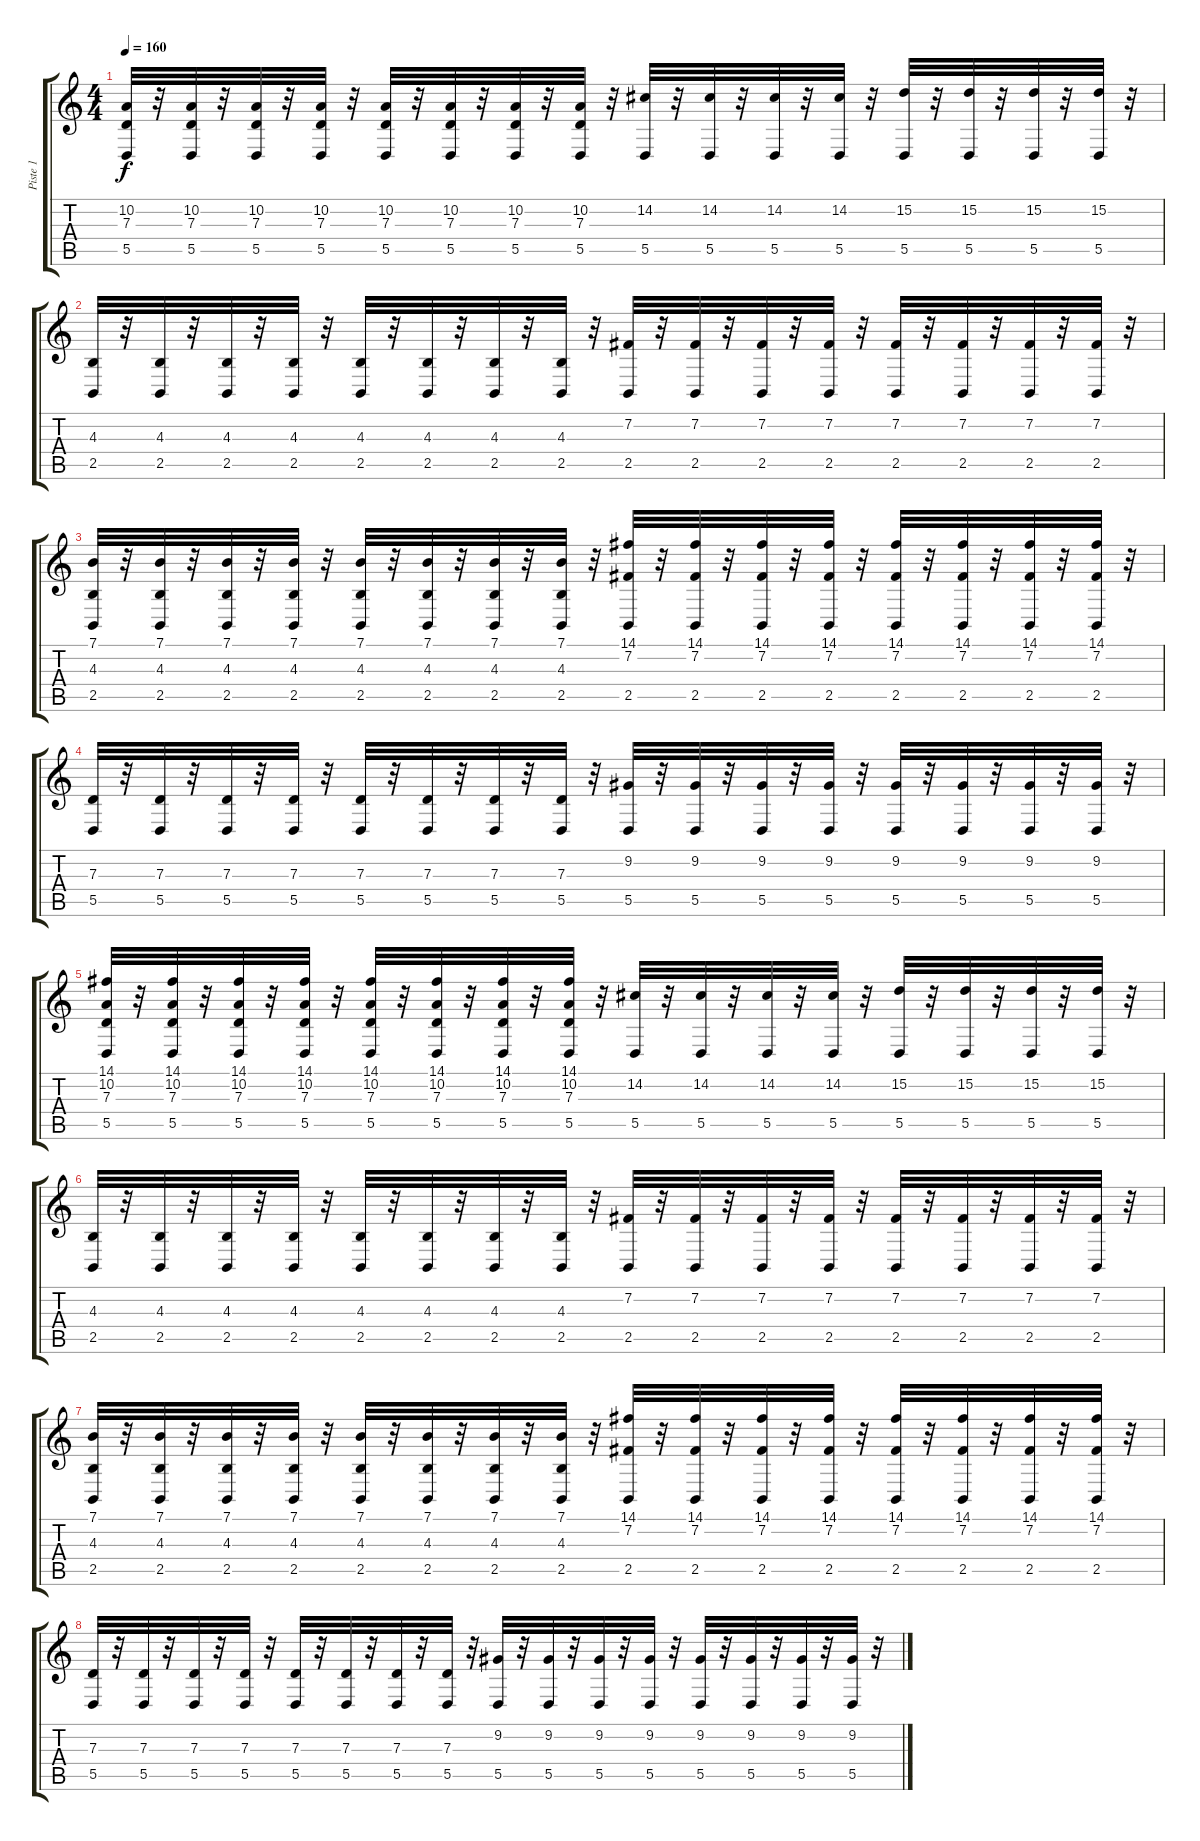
\track ("Piste 1" "Piste 1") {instrument lead1square}
\staff {score tabs}
\tuning (E4 B3 G3 D3 A2 E2) {hide}
\ts (4 4)
\tempo 160
\clef g2
\ks c
(10.2 7.3 5.5).32{dy f balance 16} r.32 (10.2 7.3 5.5).32 r.32 (10.2 7.3 5.5).32 r.32 (10.2 7.3 5.5).32 r.32 (10.2 7.3 5.5).32 r.32 (10.2 7.3 5.5).32 r.32 (10.2 7.3 5.5).32 r.32 (10.2 7.3 5.5).32 r.32 (14.2 5.5).32 r.32 (14.2 5.5).32 r.32 (14.2 5.5).32 r.32 (14.2 5.5).32 r.32 (15.2 5.5).32 r.32 (15.2 5.5).32 r.32 (15.2 5.5).32 r.32 (15.2 5.5).32 r.32 |
(4.3 2.5).32{balance 0} r.32 (4.3 2.5).32 r.32 (4.3 2.5).32 r.32 (4.3 2.5).32 r.32 (4.3 2.5).32 r.32 (4.3 2.5).32 r.32 (4.3 2.5).32 r.32 (4.3 2.5).32 r.32 (7.2 2.5).32 r.32 (7.2 2.5).32 r.32 (7.2 2.5).32 r.32 (7.2 2.5).32 r.32 (7.2 2.5).32 r.32 (7.2 2.5).32 r.32 (7.2 2.5).32 r.32 (7.2 2.5).32 r.32 |
(7.1 4.3 2.5).32{balance 16} r.32 (7.1 4.3 2.5).32 r.32 (7.1 4.3 2.5).32 r.32 (7.1 4.3 2.5).32 r.32 (7.1 4.3 2.5).32 r.32 (7.1 4.3 2.5).32 r.32 (7.1 4.3 2.5).32 r.32 (7.1 4.3 2.5).32 r.32 (14.1 7.2 2.5).32 r.32 (14.1 7.2 2.5).32 r.32 (14.1 7.2 2.5).32 r.32 (14.1 7.2 2.5).32 r.32 (14.1 7.2 2.5).32 r.32 (14.1 7.2 2.5).32 r.32 (14.1 7.2 2.5).32 r.32 (14.1 7.2 2.5).32 r.32 |
(7.3 5.5).32{balance 0} r.32 (7.3 5.5).32 r.32 (7.3 5.5).32 r.32 (7.3 5.5).32 r.32 (7.3 5.5).32 r.32 (7.3 5.5).32 r.32 (7.3 5.5).32 r.32 (7.3 5.5).32 r.32 (9.2 5.5).32 r.32 (9.2 5.5).32 r.32 (9.2 5.5).32 r.32 (9.2 5.5).32 r.32 (9.2 5.5).32 r.32 (9.2 5.5).32 r.32 (9.2 5.5).32 r.32 (9.2 5.5).32 r.32 |
(14.1 10.2 7.3 5.5).32{balance 16} r.32 (14.1 10.2 7.3 5.5).32 r.32 (14.1 10.2 7.3 5.5).32 r.32 (14.1 10.2 7.3 5.5).32 r.32 (14.1 10.2 7.3 5.5).32 r.32 (14.1 10.2 7.3 5.5).32 r.32 (14.1 10.2 7.3 5.5).32 r.32 (14.1 10.2 7.3 5.5).32 r.32 (14.2 5.5).32 r.32 (14.2 5.5).32 r.32 (14.2 5.5).32 r.32 (14.2 5.5).32 r.32 (15.2 5.5).32 r.32 (15.2 5.5).32 r.32 (15.2 5.5).32 r.32 (15.2 5.5).32 r.32 |
(4.3 2.5).32{balance 0} r.32 (4.3 2.5).32 r.32 (4.3 2.5).32 r.32 (4.3 2.5).32 r.32 (4.3 2.5).32 r.32 (4.3 2.5).32 r.32 (4.3 2.5).32 r.32 (4.3 2.5).32 r.32 (7.2 2.5).32 r.32 (7.2 2.5).32 r.32 (7.2 2.5).32 r.32 (7.2 2.5).32 r.32 (7.2 2.5).32 r.32 (7.2 2.5).32 r.32 (7.2 2.5).32 r.32 (7.2 2.5).32 r.32 |
(7.1 4.3 2.5).32{balance 16} r.32 (7.1 4.3 2.5).32 r.32 (7.1 4.3 2.5).32 r.32 (7.1 4.3 2.5).32 r.32 (7.1 4.3 2.5).32 r.32 (7.1 4.3 2.5).32 r.32 (7.1 4.3 2.5).32 r.32 (7.1 4.3 2.5).32 r.32 (14.1 7.2 2.5).32 r.32 (14.1 7.2 2.5).32 r.32 (14.1 7.2 2.5).32 r.32 (14.1 7.2 2.5).32 r.32 (14.1 7.2 2.5).32 r.32 (14.1 7.2 2.5).32 r.32 (14.1 7.2 2.5).32 r.32 (14.1 7.2 2.5).32 r.32 |
(7.3 5.5).32{balance 0} r.32 (7.3 5.5).32 r.32 (7.3 5.5).32 r.32 (7.3 5.5).32 r.32 (7.3 5.5).32 r.32 (7.3 5.5).32 r.32 (7.3 5.5).32 r.32 (7.3 5.5).32 r.32 (9.2 5.5).32 r.32 (9.2 5.5).32 r.32 (9.2 5.5).32 r.32 (9.2 5.5).32 r.32 (9.2 5.5).32 r.32 (9.2 5.5).32 r.32 (9.2 5.5).32 r.32 (9.2 5.5).32 r.32
